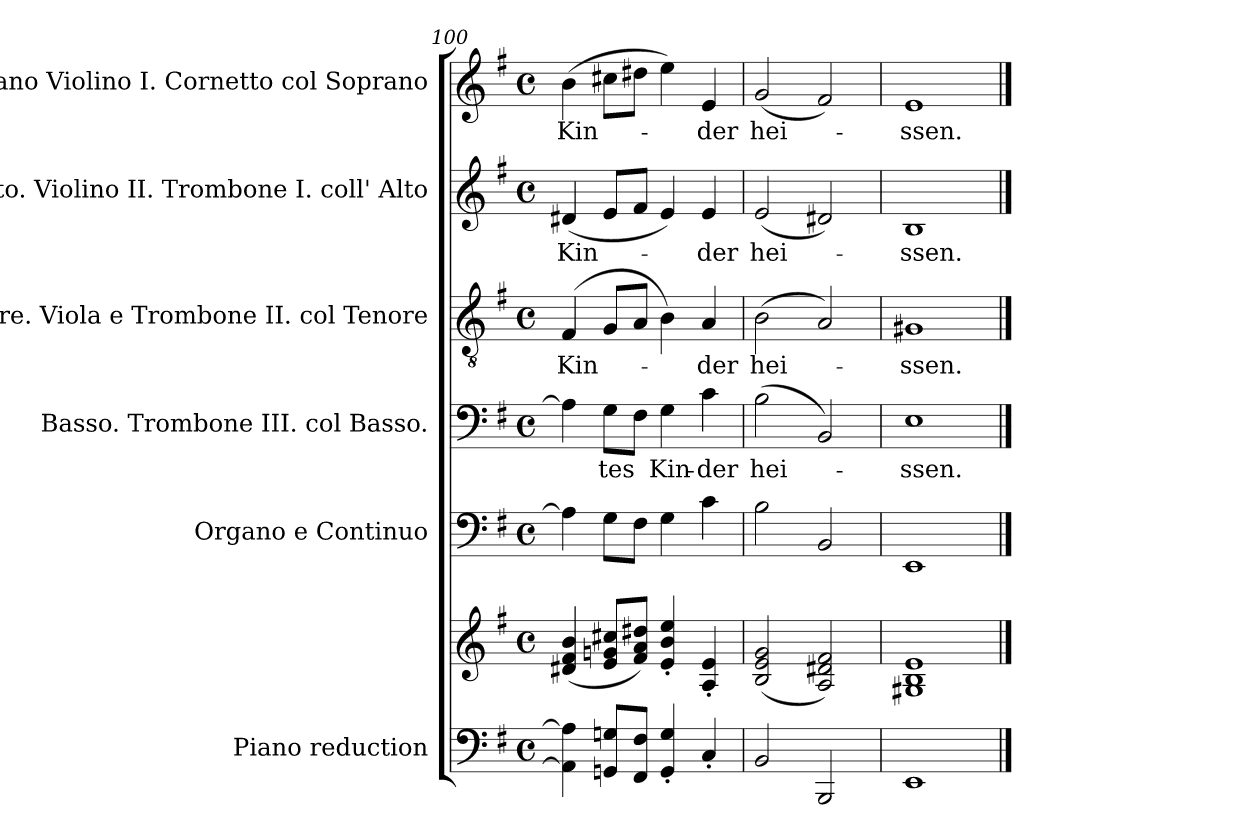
**kern	**kern	**kern	**kern	**text	**kern	**text	**kern	**text	**kern	**text
*part6	*part6	*part5	*part4	*part4	*part3	*part3	*part2	*part2	*part1	*part1
*staff7	*staff6	*staff5	*staff4	*staff4	*staff3	*staff3	*staff2	*staff2	*staff1	*staff1
*I"Piano reduction	*	*I"Organo e Continuo	*I"Basso. Trombone III. col Basso.	*	*I"Tenore. Viola e Trombone II. col Tenore	*	*I"Alto. Violino II. Trombone I. coll' Alto	*	*I"Soprano Violino I. Cornetto col Soprano	*
*I'Pno	*	*	*	*	*	*	*	*	*	*
*clefF4	*clefG2	*clefF4	*clefF4	*	*clefGv2	*	*clefG2	*	*clefG2	*
*k[f#]	*k[f#]	*k[f#]	*k[f#]	*	*k[f#]	*	*k[f#]	*	*k[f#]	*
*M4/4	*M4/4	*M4/4	*M4/4	*	*M4/4	*	*M4/4	*	*M4/4	*
*met(c)	*met(c)	*met(c)	*met(c)	*	*met(c)	*	*met(c)	*	*met(c)	*
=100	=100	=100	=100	=100	=100	=100	=100	=100	=100	=100
!	!	!	!	!	!	!LO:LY:b	!	!LO:LY:b	!	!LO:LY:b
4AA\] 4A\]	(4d#X/ 4f#/ 4b/	4A\]	4A\]	.	(4F#/	Kin-	(4d#X/	Kin-	(4b\	Kin-
!	!	!	!	!LO:LY:b	!	!	!	!	!	!
8GGn/ 8Gn/L	8e/ 8gn/ 8cc#X/L	8G\L	8G\L	-tes	8G/L	.	8e/L	.	8cc#X\L	.
8FF#/ 8F#/J	8f#/ 8a/ 8dd#X/J)	8F#\J	8F#\J	.	8A/J	.	8f#/J	.	8dd#X\J	.
!	!	!	!	!LO:LY:b	!	!	!	!	!	!
4GG/' 4G/'	4e/' 4b/' 4ee/'	4G\	4G\	Kin-	4B\)	.	4e/)	.	4ee\)	.
!	!	!	!	!LO:LY:b	!	!LO:LY:b	!	!LO:LY:b	!	!LO:LY:b
4C'/	4A/' 4e/'	4c\	4c\	-der	4A/	-der	4e/	-der	4e/	-der
=101	=101	=101	=101	=101	=101	=101	=101	=101	=101	=101
!	!	!	!	!LO:LY:b	!	!LO:LY:b	!	!LO:LY:b	!	!LO:LY:b
2BB/	(2B/ 2e/ 2g/	2B\	(2B\	hei-	(2B\	hei-	(2e/	hei-	(2g/	hei-
2BBB/	2A/ 2d#X/ 2f#/)	2BB/	2BB/)	.	2A/)	.	2d#X/)	.	2f#/)	.
=102	=102	=102	=102	=102	=102	=102	=102	=102	=102	=102
!	!	!	!	!LO:LY:b	!	!LO:LY:b	!	!LO:LY:b	!	!LO:LY:b
1EE	1G#X 1B 1e	1EE	1E	-ssen.	1G#X	-ssen.	1B	-ssen.	1e	-ssen.
==	==	==	==	==	==	==	==	==	==	==
*-	*-	*-	*-	*-	*-	*-	*-	*-	*-	*-
